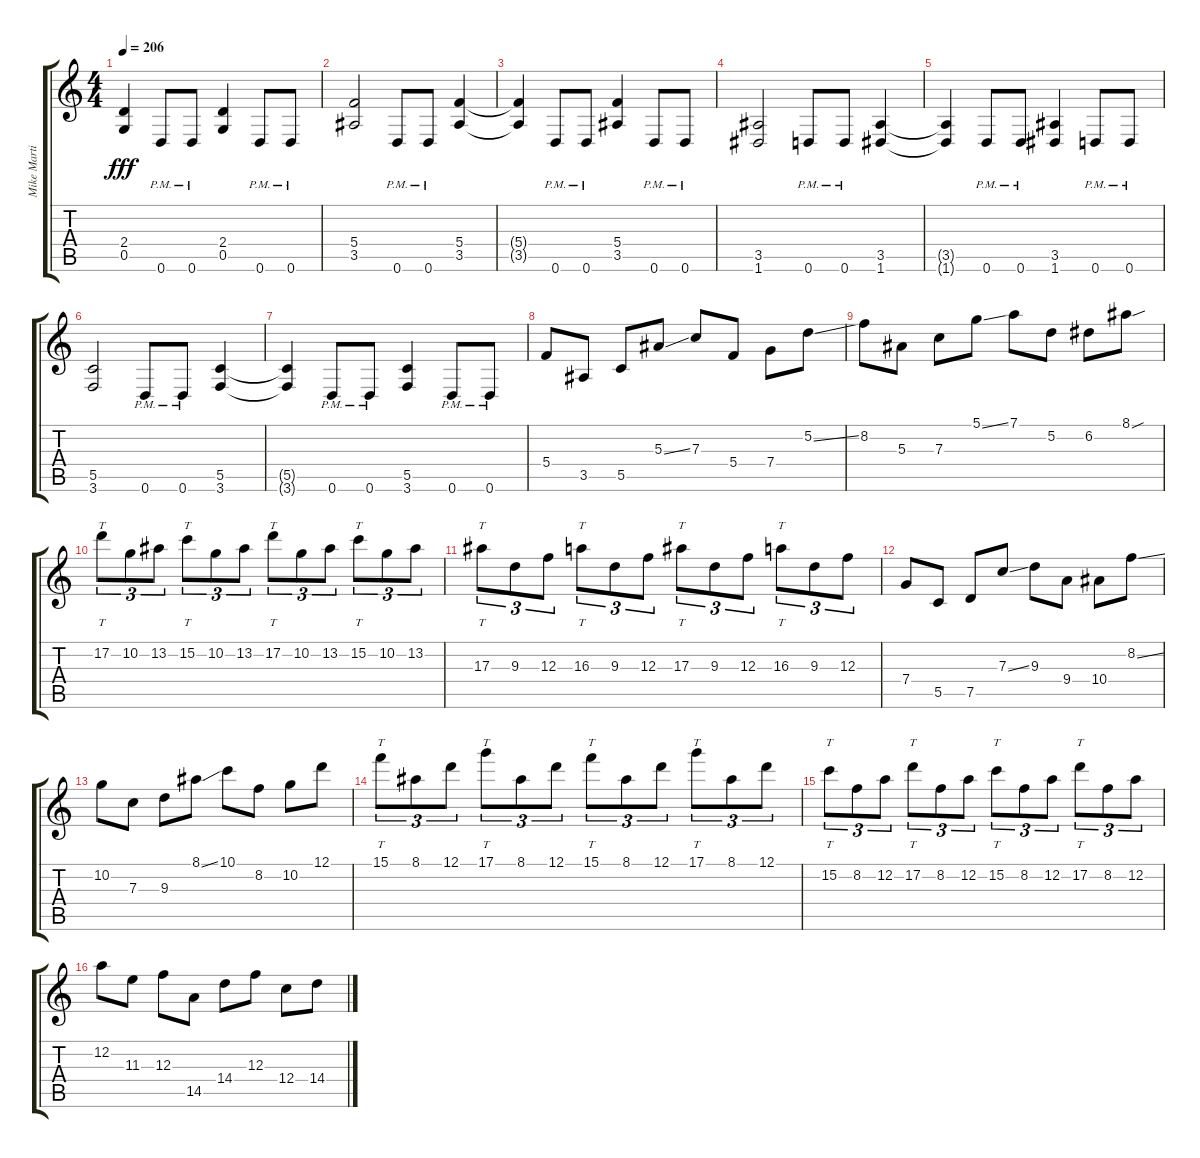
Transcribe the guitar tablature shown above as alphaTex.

\track ("Mike Martin" "Mike Marti") {instrument overdrivenguitar}
\staff {score tabs}
\tuning (D4 A3 F3 C3 G2 D2) {hide}
\ts (4 4)
\tempo 206
\clef g2
\ks c
(2.4{t} 0.5{t}).4{dy fff} 0.6{pm}.8 0.6{pm}.8 (2.4 0.5).4 0.6{pm}.8 0.6{pm}.8 |
(5.4 3.5).2 0.6{pm}.8 0.6{pm}.8 (5.4 3.5).4 |
(5.4{t} 3.5{t}).4 0.6{pm}.8 0.6{pm}.8 (5.4 3.5).4 0.6{pm}.8 0.6{pm}.8 |
(3.5 1.6).2 0.6{pm}.8 0.6{pm}.8 (3.5 1.6).4 |
(3.5{t} 1.6{t}).4 0.6{pm}.8 0.6{pm}.8 (3.5 1.6).4 0.6{pm}.8 0.6{pm}.8 |
(5.5 3.6).2 0.6{pm}.8 0.6{pm}.8 (5.5 3.6).4 |
(5.5{t} 3.6{t}).4 0.6{pm}.8 0.6{pm}.8 (5.5 3.6).4 0.6{pm}.8 0.6{pm}.8 |
5.4.8{volume 16 balance 8} 3.5.8 5.5.8 5.3{ss}.8 7.3.8 5.4.8 7.4.8 5.2{ss}.8 |
8.2.8 5.3.8 7.3.8 5.1{ss}.8 7.1.8 5.2.8 6.2.8 8.1{sou}.8 |
17.2.8{tt tu (3 2)} 10.2.8{tu (3 2)} 13.2.8{tu (3 2)} 15.2.8{tt tu (3 2)} 10.2.8{tu (3 2)} 13.2.8{tu (3 2)} 17.2.8{tt tu (3 2)} 10.2.8{tu (3 2)} 13.2.8{tu (3 2)} 15.2.8{tt tu (3 2)} 10.2.8{tu (3 2)} 13.2.8{tu (3 2)} |
17.3.8{tt tu (3 2)} 9.3.8{tu (3 2)} 12.3.8{tu (3 2)} 16.3.8{tt tu (3 2)} 9.3.8{tu (3 2)} 12.3.8{tu (3 2)} 17.3.8{tt tu (3 2)} 9.3.8{tu (3 2)} 12.3.8{tu (3 2)} 16.3.8{tt tu (3 2)} 9.3.8{tu (3 2)} 12.3.8{tu (3 2)} |
7.4.8 5.5.8 7.5.8 7.3{ss}.8 9.3.8 9.4.8 10.4.8 8.2{ss}.8 |
10.2.8 7.3.8 9.3.8 8.1{ss}.8 10.1.8 8.2.8 10.2.8 12.1.8 |
15.1.8{tt tu (3 2)} 8.1.8{tu (3 2)} 12.1.8{tu (3 2)} 17.1.8{tt tu (3 2)} 8.1.8{tu (3 2)} 12.1.8{tu (3 2)} 15.1.8{tt tu (3 2)} 8.1.8{tu (3 2)} 12.1.8{tu (3 2)} 17.1.8{tt tu (3 2)} 8.1.8{tu (3 2)} 12.1.8{tu (3 2)} |
15.2.8{tt tu (3 2)} 8.2.8{tu (3 2)} 12.2.8{tu (3 2)} 17.2.8{tt tu (3 2)} 8.2.8{tu (3 2)} 12.2.8{tu (3 2)} 15.2.8{tt tu (3 2)} 8.2.8{tu (3 2)} 12.2.8{tu (3 2)} 17.2.8{tt tu (3 2)} 8.2.8{tu (3 2)} 12.2.8{tu (3 2)} |
12.2.8 11.3.8 12.3.8 14.5.8 14.4.8 12.3.8 12.4.8 14.4.8
